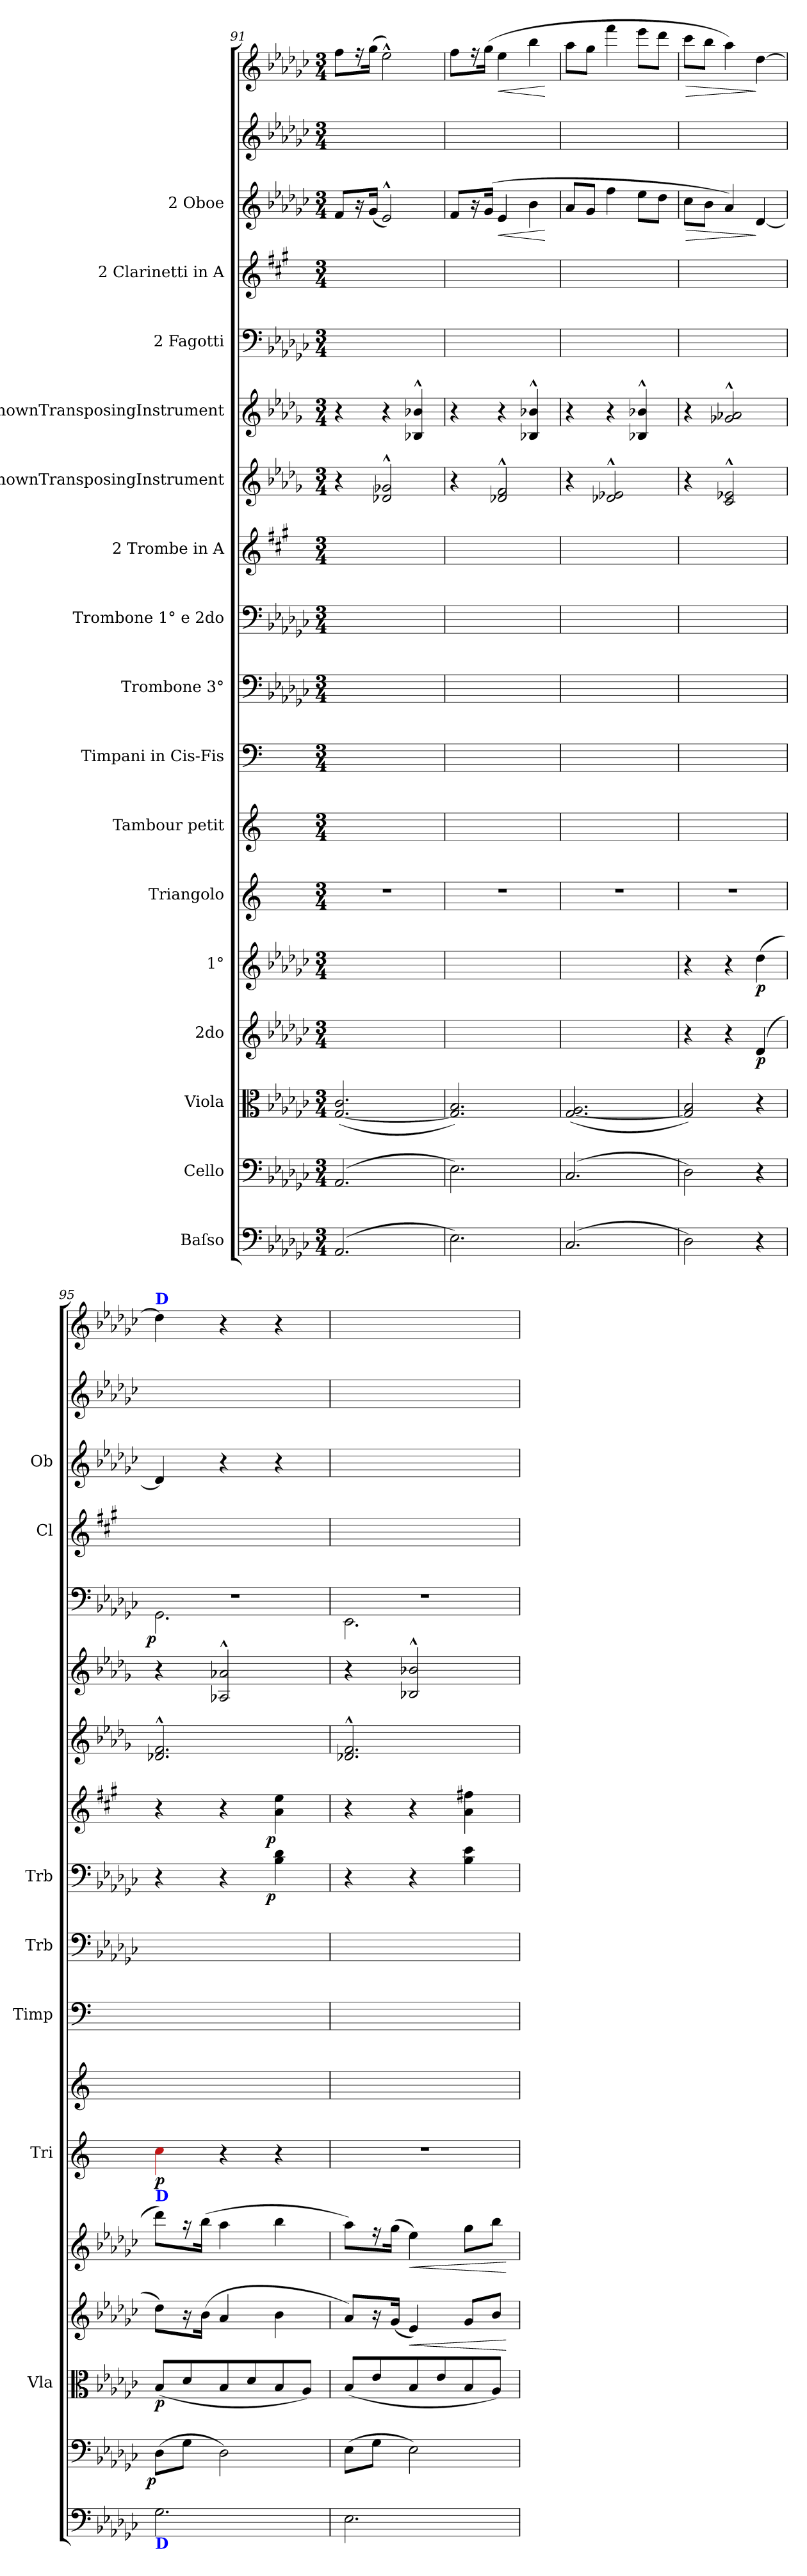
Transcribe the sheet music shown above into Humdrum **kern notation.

**kern	**kern	**dynam	**kern	**dynam	**kern	**dynam	**kern	**dynam	**kern	**dynam	**kern	**kern	**kern	**kern	**dynam	**kern	**dynam	**kern	**kern	**kern	**dynam	**kern	**kern	**dynam	**kern	**kern	**dynam
*part18	*part17	*part17	*part16	*part16	*part15	*part15	*part14	*part14	*part13	*part13	*part12	*part11	*part10	*part9	*part9	*part8	*part8	*part7	*part6	*part5	*part5	*part4	*part3	*part3	*part2	*part1	*part1
*staff18	*staff17	*staff17	*staff16	*staff16	*staff15	*staff15	*staff14	*staff14	*staff13	*staff13	*staff12	*staff11	*staff10	*staff9	*staff9	*staff8	*staff8	*staff7	*staff6	*staff5	*staff5	*staff4	*staff3	*staff3	*staff2	*staff1	*staff1
*I"Baſso	*I"Cello	*	*I"Viola	*	*I"2do	*	*I"1°	*	*I"Triangolo	*	*I"Tambour petit	*I"Timpani in Cis-Fis	*I"Trombone 3°	*I"Trombone 1° e 2do	*	*I"2 Trombe in A	*	*I"UnknownTransposingInstrument	*I"UnknownTransposingInstrument	*I"2 Fagotti	*	*I"2 Clarinetti in A	*I"2 Oboe	*	*	*	*
*	*	*	*I'Vla	*	*	*	*	*	*I'Tri	*	*	*I'Timp	*I'Trb	*I'Trb	*	*	*	*	*	*	*	*I'Cl	*I'Ob	*	*	*	*
*clefF4	*clefF4	*	*clefC3	*	*clefG2	*	*clefG2	*	*clefG2	*	*clefG2	*clefF4	*clefF4	*clefF4	*	*clefG2	*	*clefG2	*clefG2	*clefF4	*	*clefG2	*clefG2	*	*clefG2	*clefG2	*
*	*	*	*	*	*	*	*	*	*	*	*	*	*	*	*	*ITrd2c3	*	*ITrd4c7	*ITrd4c7	*	*	*ITrd2c3	*	*	*	*	*
*k[b-e-a-d-g-c-]	*k[b-e-a-d-g-c-]	*	*k[b-e-a-d-g-c-]	*	*k[b-e-a-d-g-c-]	*	*k[b-e-a-d-g-c-]	*	*k[]	*	*k[]	*k[]	*k[b-e-a-d-g-c-]	*k[b-e-a-d-g-c-]	*	*k[f#c#g#d#a#e#]	*	*k[b-e-a-d-g-c-]	*k[b-e-a-d-g-c-]	*k[b-e-a-d-g-c-]	*	*k[f#c#g#d#a#e#]	*k[b-e-a-d-g-c-]	*	*k[b-e-a-d-g-c-]	*k[b-e-a-d-g-c-]	*
*M3/4	*M3/4	*	*M3/4	*	*M3/4	*	*M3/4	*	*M3/4	*	*M3/4	*M3/4	*M3/4	*M3/4	*	*M3/4	*	*M3/4	*M3/4	*M3/4	*	*M3/4	*M3/4	*	*M3/4	*M3/4	*
=91	=91	=91	=91	=91	=91	=91	=91	=91	=91	=91	=91	=91	=91	=91	=91	=91	=91	=91	=91	=91	=91	=91	=91	=91	=91	=91	=91
(2.AA-/	(2.AA-/	.	(>[2.G-/ 2.c-/	.	2.ryy	.	2.ryy	.	2.r	.	2.ryy	2.ryy	2.ryy	2.ryy	.	2.ryy	.	4r	4r	2.ryy	.	2.ryy	8f/L	.	2.ryy	8ff\L	.
.	.	.	.	.	.	.	.	.	.	.	.	.	.	.	.	.	.	.	.	.	.	.	16r	.	.	16r	.
.	.	.	.	.	.	.	.	.	.	.	.	.	.	.	.	.	.	.	.	.	.	.	(16g-/Jk	.	.	(16gg-\Jk	.
.	.	.	.	.	.	.	.	.	.	.	.	.	.	.	.	.	.	2G-X^^>/ 2c-X^^>/	4r	.	.	.	2e-^^>/)	.	.	2ee-^^\)	.
.	.	.	.	.	.	.	.	.	.	.	.	.	.	.	.	.	.	.	4E-X^^>/ 4e-X^^>/	.	.	.	.	.	.	.	.
=92	=92	=92	=92	=92	=92	=92	=92	=92	=92	=92	=92	=92	=92	=92	=92	=92	=92	=92	=92	=92	=92	=92	=92	=92	=92	=92	=92
2.E-\)	2.E-\)	.	2.G-]/ 2.B-/)	.	2.ryy	.	2.ryy	.	2.r	.	2.ryy	2.ryy	2.ryy	2.ryy	.	2.ryy	.	4r	4r	2.ryy	.	2.ryy	8f/L	.	2.ryy	8ff\L	.
.	.	.	.	.	.	.	.	.	.	.	.	.	.	.	.	.	.	.	.	.	.	.	16r	.	.	16r	.
.	.	.	.	.	.	.	.	.	.	.	.	.	.	.	.	.	.	.	.	.	.	.	(16g-/Jk	.	.	(16gg-\Jk	.
!	!	!	!	!	!	!	!	!	!	!	!	!	!	!	!	!	!	!	!	!	!	!	!	!LO:HP:b	!	!	!LO:HP:b
.	.	.	.	.	.	.	.	.	.	.	.	.	.	.	.	.	.	2G-X^^>/ 2B-^^>/	4r	.	.	.	4e-/	<	.	4ee-\	<
.	.	.	.	.	.	.	.	.	.	.	.	.	.	.	.	.	.	.	4E-X^^>/ 4e-X^^>/	.	.	.	4b-\	.	.	4bb-\	.
.	.	.	.	.	.	.	.	.	.	.	.	.	.	.	.	.	.	.	.	.	.	.	.	[	.	.	[
=93	=93	=93	=93	=93	=93	=93	=93	=93	=93	=93	=93	=93	=93	=93	=93	=93	=93	=93	=93	=93	=93	=93	=93	=93	=93	=93	=93
(2.C-/	(2.C-/	.	(>[2.G-/ 2.A-/	.	2.ryy	.	2.ryy	.	2.r	.	2.ryy	2.ryy	2.ryy	2.ryy	.	2.ryy	.	4r	4r	2.ryy	.	2.ryy	8a-/L	.	2.ryy	8aa-\L	.
.	.	.	.	.	.	.	.	.	.	.	.	.	.	.	.	.	.	.	.	.	.	.	8g-/J	.	.	8gg-\J	.
.	.	.	.	.	.	.	.	.	.	.	.	.	.	.	.	.	.	2G-X^^>/ 2A-X^^>/	4r	.	.	.	4ff\	.	.	4fff\	.
.	.	.	.	.	.	.	.	.	.	.	.	.	.	.	.	.	.	.	4E-X^^>/ 4e-X^^>/	.	.	.	8ee-\L	.	.	8eee-\L	.
.	.	.	.	.	.	.	.	.	.	.	.	.	.	.	.	.	.	.	.	.	.	.	8dd-\J	.	.	8ddd-\J	.
=94	=94	=94	=94	=94	=94	=94	=94	=94	=94	=94	=94	=94	=94	=94	=94	=94	=94	=94	=94	=94	=94	=94	=94	=94	=94	=94	=94
!	!	!	!	!	!	!	!	!	!	!	!	!	!	!	!	!	!	!	!	!	!	!	!	!LO:HP:b	!	!	!LO:HP:b
2D-\)	2D-\)	.	2G-]/ 2B-/)	.	4r	.	4r	.	2.r	.	2.ryy	2.ryy	2.ryy	2.ryy	.	2.ryy	.	4r	4r	2.ryy	.	2.ryy	8cc-\L	>	2.ryy	8ccc-\L	>
.	.	.	.	.	.	.	.	.	.	.	.	.	.	.	.	.	.	.	.	.	.	.	8b-\J	.	.	8bb-\J	.
.	.	.	.	.	4r	.	4r	.	.	.	.	.	.	.	.	.	.	2F^^>/ 2A-X^^>/	2c-X^^>/ 2d-X^^>/	.	.	.	4a-/)	.	.	4aa-\)	.
4r	4r	.	4r	.	(4d-/	p	(4dd-\	p	.	.	.	.	.	.	.	.	.	.	.	.	.	.	[4d-/	]	.	[4dd-\	]
=95	=95	=95	=95	=95	=95	=95	=95	=95	=95	=95	=95	=95	=95	=95	=95	=95	=95	=95	=95	=95	=95	=95	=95	=95	=95	=95	=95
*	*	*	*	*	*	*	*	*	*	*	*	*	*	*	*	*	*	*	*	*^	*	*	*	*	*	*	*
!	!	!	!	!	!	!	!	!	!	!	!	!	!	!	!	!	!	!	!	!	!	!	!	!	!	!	!LO:TX:a:B:color=blue:t=D	!
!	!	!	!	!	!	!	!LO:TX:a:B:color=blue:t=D	!	!	!	!	!	!	!	!	!	!	!	!	!	!	!	!	!	!	!	!	!
!LO:TX:b:B:color=blue:t=D	!	!	!	!	!	!	!	!	!	!	!	!	!	!	!	!	!	!	!	!	!	!	!	!	!	!	!	!
!	!	!LO:DY:rj	!	!	!	!	!	!	!	!	!	!	!	!	!	!	!	!	!	!	!	!LO:DY:rj	!	!	!	!	!	!
2.G-\	(8D-\L	p	(8B-/L	p	8dd-\L)	.	8ddd-\L)	.	4Rcc\	p	2.ryy	2.ryy	2.ryy	4r	.	4r	.	2.G-X^^>/ 2.B-^^>/	4r	2.r	2.GG-\	p	2.ryy	4d-/]	.	2.ryy	4dd-\]	.
.	8G-\J	.	8d-/	.	16r	.	16r	.	.	.	.	.	.	.	.	.	.	.	.	.	.	.	.	.	.	.	.	.
.	.	.	.	.	(16b-\Jk	.	(16bb-\Jk	.	.	.	.	.	.	.	.	.	.	.	.	.	.	.	.	.	.	.	.	.
.	2D-\)	.	8B-/	.	4a-/	.	4aa-\	.	4r	.	.	.	.	4r	.	4r	.	.	2D-X^^>/ 2d-X^^>/	.	.	.	.	4r	.	.	4r	.
.	.	.	8d-/	.	.	.	.	.	.	.	.	.	.	.	.	.	.	.	.	.	.	.	.	.	.	.	.	.
!	!	!	!	!	!	!	!	!	!	!	!	!	!	!	!LO:DY:rj	!	!LO:DY:rj	!	!	!	!	!	!	!	!	!	!	!
.	.	.	8B-/	.	4b-\	.	4bb-\	.	4r	.	.	.	.	4B-\ 4d-\	p	4f#\ 4cc#\	p	.	.	.	.	.	.	4r	.	.	4r	.
.	.	.	8A-/J)	.	.	.	.	.	.	.	.	.	.	.	.	.	.	.	.	.	.	.	.	.	.	.	.	.
=96	=96	=96	=96	=96	=96	=96	=96	=96	=96	=96	=96	=96	=96	=96	=96	=96	=96	=96	=96	=96	=96	=96	=96	=96	=96	=96	=96	=96
2.E-\	(8E-\L	.	(8B-/L	.	8a-/L)	.	8aa-\L)	.	2.r	.	2.ryy	2.ryy	2.ryy	4r	.	4r	.	2.G-X^^>/ 2.B-^^>/	4r	2.r	2.EE-\	.	2.ryy	2.ryy	.	2.ryy	2.ryy	.
.	8G-\J	.	8e-/	.	16r	.	16r	.	.	.	.	.	.	.	.	.	.	.	.	.	.	.	.	.	.	.	.	.
.	.	.	.	.	(16g-/Jk	.	(16gg-\Jk	.	.	.	.	.	.	.	.	.	.	.	.	.	.	.	.	.	.	.	.	.
!	!	!	!	!	!	!LO:HP:b	!	!LO:HP:b	!	!	!	!	!	!	!	!	!	!	!	!	!	!	!	!	!	!	!	!
.	2E-\)	.	8B-/	.	4e-/)	<	4ee-\)	<	.	.	.	.	.	4r	.	4r	.	.	2E-X^^>/ 2e-X^^>/	.	.	.	.	.	.	.	.	.
.	.	.	8e-/	.	.	.	.	.	.	.	.	.	.	.	.	.	.	.	.	.	.	.	.	.	.	.	.	.
.	.	.	8B-/	.	8g-/L	.	8gg-\L	.	.	.	.	.	.	4B-\ 4e-\	.	4f#\ 4dd#X\	.	.	.	.	.	.	.	.	.	.	.	.
.	.	.	8A-/J)	.	8b-/J	.	8bb-\J	.	.	.	.	.	.	.	.	.	.	.	.	.	.	.	.	.	.	.	.	.
*	*	*	*	*	*	*	*	*	*	*	*	*	*	*	*	*	*	*	*	*v	*v	*	*	*	*	*	*	*
.	.	.	.	.	.	[	.	[	.	.	.	.	.	.	.	.	.	.	.	.	.	.	.	.	.	.	.
=	=	=	=	=	=	=	=	=	=	=	=	=	=	=	=	=	=	=	=	=	=	=	=	=	=	=	=
*-	*-	*-	*-	*-	*-	*-	*-	*-	*-	*-	*-	*-	*-	*-	*-	*-	*-	*-	*-	*-	*-	*-	*-	*-	*-	*-	*-
